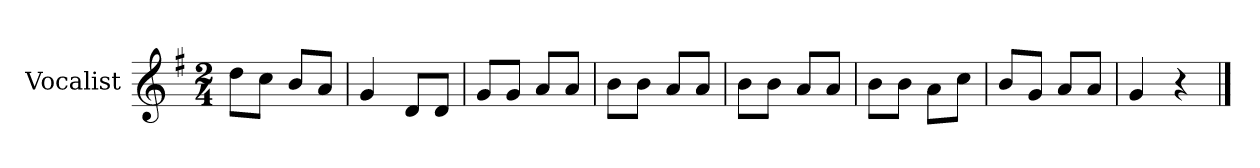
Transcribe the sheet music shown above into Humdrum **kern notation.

**kern
*part1
*staff1
*I"Vocalist
*k[f#]
*G:
*M2/4
=1
8ddL
8ccJ
8bL
8aJ
=2
4g
8dL
8dJ
=3
8gL
8gJ
8aL
8aJ
=4
8bL
8bJ
8aL
8aJ
=5
8bL
8bJ
8aL
8aJ
=6
8bL
8bJ
8aL
8ccJ
=7
8bL
8gJ
8aL
8aJ
=8
4g
4r
==
*-
